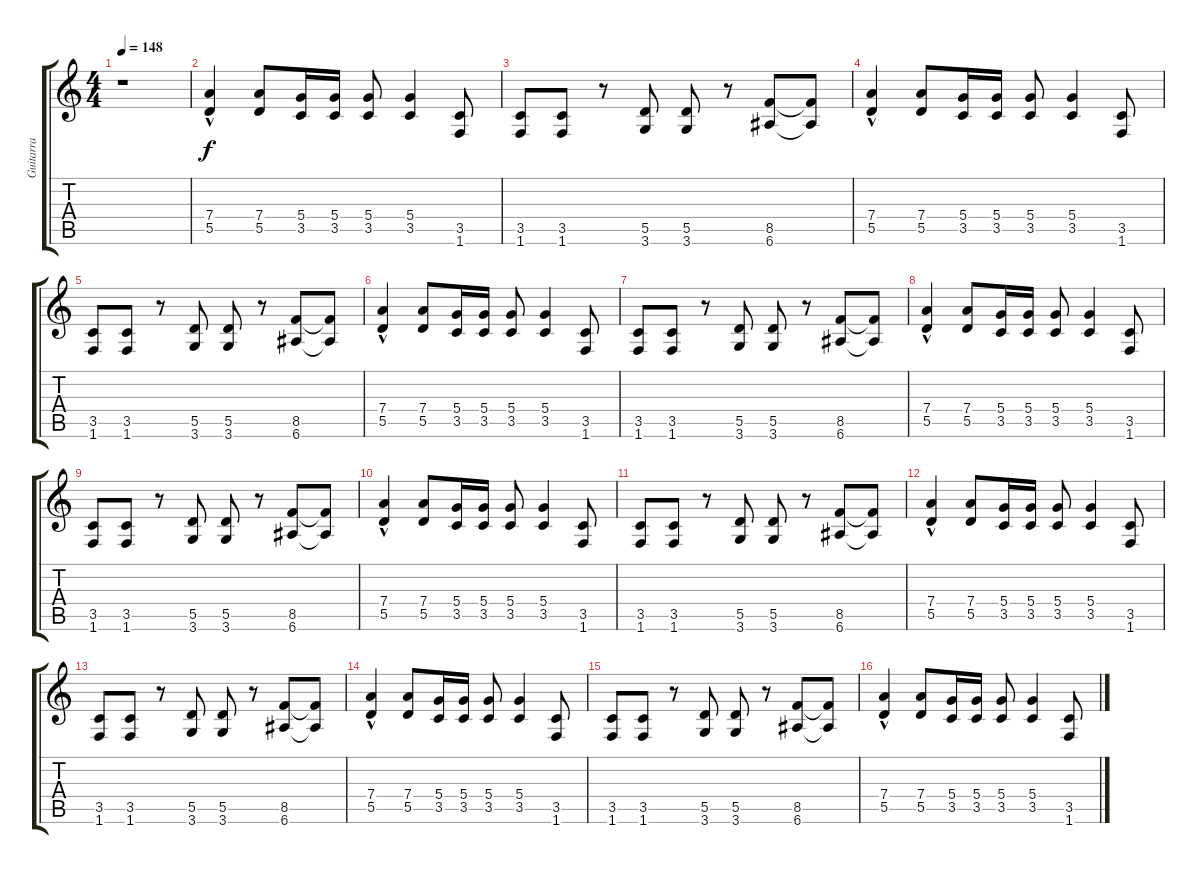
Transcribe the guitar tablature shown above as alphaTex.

\track ("Guitarra" "Guitarra") {instrument electricguitarclean}
\staff {score tabs}
\tuning (E4 B3 G3 D3 A2 E2) {hide}
\ts (4 4)
\tempo 148
\clef g2
\ks c
r.1{dy f instrument electricguitarclean} |
(7.4{hac} 5.5).4 (7.4 5.5).8 (5.4 3.5).16 (5.4 3.5).16 (5.4 3.5).8 (5.4 3.5).4 (3.5 1.6).8 |
(3.5 1.6).8 (3.5 1.6).8 r.8 (5.5 3.6).8 (5.5 3.6).8 r.8 (8.5 6.6).8 (8.5{t} 6.6{t}).8 |
(7.4{hac} 5.5).4 (7.4 5.5).8 (5.4 3.5).16 (5.4 3.5).16 (5.4 3.5).8 (5.4 3.5).4 (3.5 1.6).8 |
(3.5 1.6).8 (3.5 1.6).8 r.8 (5.5 3.6).8 (5.5 3.6).8 r.8 (8.5 6.6).8 (8.5{t} 6.6{t}).8 |
(7.4{hac} 5.5).4 (7.4 5.5).8 (5.4 3.5).16 (5.4 3.5).16 (5.4 3.5).8 (5.4 3.5).4 (3.5 1.6).8 |
(3.5 1.6).8 (3.5 1.6).8 r.8 (5.5 3.6).8 (5.5 3.6).8 r.8 (8.5 6.6).8 (8.5{t} 6.6{t}).8 |
(7.4{hac} 5.5).4 (7.4 5.5).8 (5.4 3.5).16 (5.4 3.5).16 (5.4 3.5).8 (5.4 3.5).4 (3.5 1.6).8 |
(3.5 1.6).8 (3.5 1.6).8 r.8 (5.5 3.6).8 (5.5 3.6).8 r.8 (8.5 6.6).8 (8.5{t} 6.6{t}).8 |
(7.4{hac} 5.5).4 (7.4 5.5).8 (5.4 3.5).16 (5.4 3.5).16 (5.4 3.5).8 (5.4 3.5).4 (3.5 1.6).8 |
(3.5 1.6).8 (3.5 1.6).8 r.8 (5.5 3.6).8 (5.5 3.6).8 r.8 (8.5 6.6).8 (8.5{t} 6.6{t}).8 |
(7.4{hac} 5.5).4 (7.4 5.5).8 (5.4 3.5).16 (5.4 3.5).16 (5.4 3.5).8 (5.4 3.5).4 (3.5 1.6).8 |
(3.5 1.6).8 (3.5 1.6).8 r.8 (5.5 3.6).8 (5.5 3.6).8 r.8 (8.5 6.6).8 (8.5{t} 6.6{t}).8 |
(7.4{hac} 5.5).4 (7.4 5.5).8 (5.4 3.5).16 (5.4 3.5).16 (5.4 3.5).8 (5.4 3.5).4 (3.5 1.6).8 |
(3.5 1.6).8 (3.5 1.6).8 r.8 (5.5 3.6).8 (5.5 3.6).8 r.8 (8.5 6.6).8 (8.5{t} 6.6{t}).8 |
(7.4{hac} 5.5).4 (7.4 5.5).8 (5.4 3.5).16 (5.4 3.5).16 (5.4 3.5).8 (5.4 3.5).4 (3.5 1.6).8
